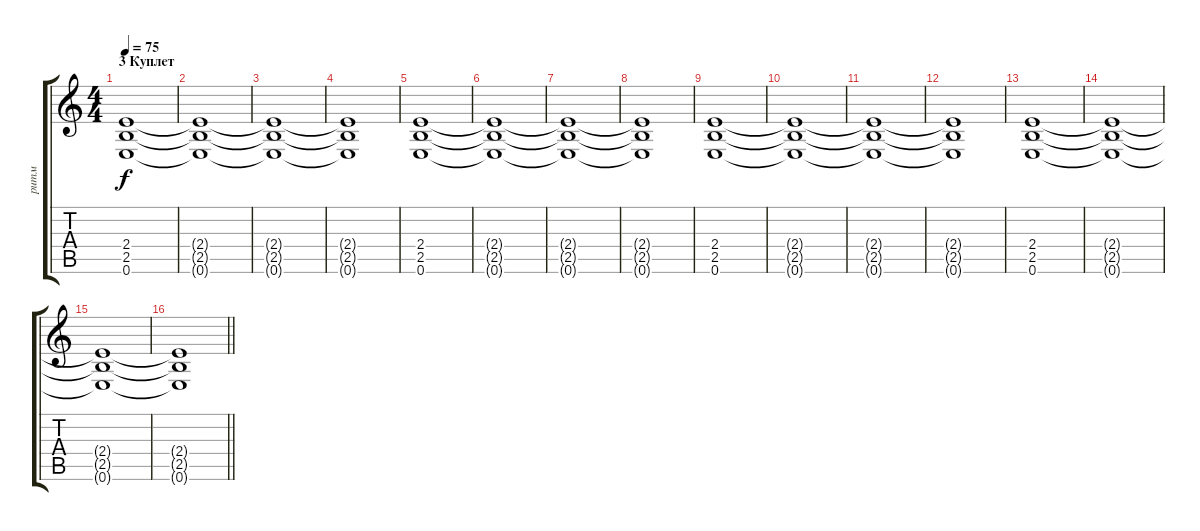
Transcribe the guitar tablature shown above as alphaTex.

\track ("ритм" "ритм") {instrument overdrivenguitar}
\staff {score tabs}
\tuning (E4 B3 G3 D3 A2 E2) {hide}
\ts (4 4)
\section ("" "3 Куплет")
\tempo 75
\clef g2
\ks c
(2.4 2.5 0.6).1{dy f volume 0} |
(2.4{t} 2.5{t} 0.6{t}).1 |
(2.4{t} 2.5{t} 0.6{t}).1 |
(2.4{t} 2.5{t} 0.6{t}).1 |
(2.4 2.5 0.6).1{volume 13} |
(2.4{t} 2.5{t} 0.6{t}).1{volume 0} |
(2.4{t} 2.5{t} 0.6{t}).1 |
(2.4{t} 2.5{t} 0.6{t}).1 |
(2.4 2.5 0.6).1{volume 13} |
(2.4{t} 2.5{t} 0.6{t}).1{volume 0} |
(2.4{t} 2.5{t} 0.6{t}).1 |
(2.4{t} 2.5{t} 0.6{t}).1 |
(2.4 2.5 0.6).1{volume 13} |
(2.4{t} 2.5{t} 0.6{t}).1{volume 0} |
(2.4{t} 2.5{t} 0.6{t}).1 |
\barLineRight lightlight
(2.4{t} 2.5{t} 0.6{t}).1
